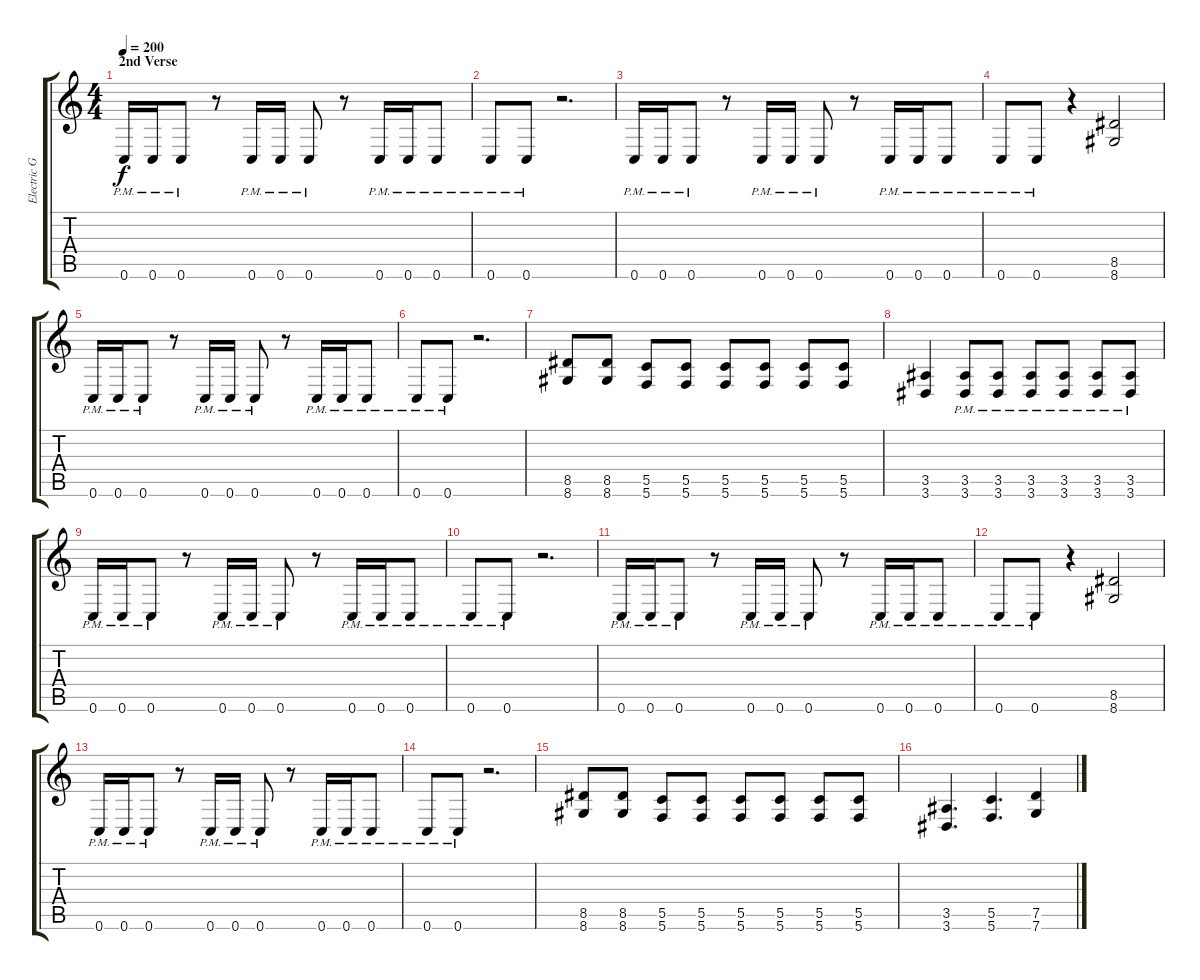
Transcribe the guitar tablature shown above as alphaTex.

\track ("Electric Guitar 2" "Electric G") {instrument distortionguitar}
\staff {score tabs}
\tuning (D4 A3 F3 C3 G2 C2) {hide}
\ts (4 4)
\section ("" "2nd Verse")
\tempo 200
\clef g2
\ks c
0.6{pm}.16{dy f} 0.6{pm}.16 0.6{pm}.8 r.8 0.6{pm}.16 0.6{pm}.16 0.6{pm}.8 r.8 0.6{pm}.16 0.6{pm}.16 0.6{pm}.8 |
0.6{pm}.8 0.6{pm}.8 r.2{d} |
0.6{pm}.16 0.6{pm}.16 0.6{pm}.8 r.8 0.6{pm}.16 0.6{pm}.16 0.6{pm}.8 r.8 0.6{pm}.16 0.6{pm}.16 0.6{pm}.8 |
0.6{pm}.8 0.6{pm}.8 r.4 (8.5 8.6).2 |
0.6{pm}.16 0.6{pm}.16 0.6{pm}.8 r.8 0.6{pm}.16 0.6{pm}.16 0.6{pm}.8 r.8 0.6{pm}.16 0.6{pm}.16 0.6{pm}.8 |
0.6{pm}.8 0.6{pm}.8 r.2{d} |
(8.5 8.6).8 (8.5 8.6).8 (5.5 5.6).8 (5.5 5.6).8 (5.5 5.6).8 (5.5 5.6).8 (5.5 5.6).8 (5.5 5.6).8 |
(3.5 3.6).4 (3.5{pm} 3.6{pm}).8 (3.5{pm} 3.6{pm}).8 (3.5{pm} 3.6{pm}).8 (3.5{pm} 3.6{pm}).8 (3.5{pm} 3.6{pm}).8 (3.5{pm} 3.6{pm}).8 |
0.6{pm}.16 0.6{pm}.16 0.6{pm}.8 r.8 0.6{pm}.16 0.6{pm}.16 0.6{pm}.8 r.8 0.6{pm}.16 0.6{pm}.16 0.6{pm}.8 |
0.6{pm}.8 0.6{pm}.8 r.2{d} |
0.6{pm}.16 0.6{pm}.16 0.6{pm}.8 r.8 0.6{pm}.16 0.6{pm}.16 0.6{pm}.8 r.8 0.6{pm}.16 0.6{pm}.16 0.6{pm}.8 |
0.6{pm}.8 0.6{pm}.8 r.4 (8.5 8.6).2 |
0.6{pm}.16 0.6{pm}.16 0.6{pm}.8 r.8 0.6{pm}.16 0.6{pm}.16 0.6{pm}.8 r.8 0.6{pm}.16 0.6{pm}.16 0.6{pm}.8 |
0.6{pm}.8 0.6{pm}.8 r.2{d} |
(8.5 8.6).8 (8.5 8.6).8 (5.5 5.6).8 (5.5 5.6).8 (5.5 5.6).8 (5.5 5.6).8 (5.5 5.6).8 (5.5 5.6).8 |
(3.5 3.6).4{d} (5.5 5.6).4{d} (7.5 7.6).4
